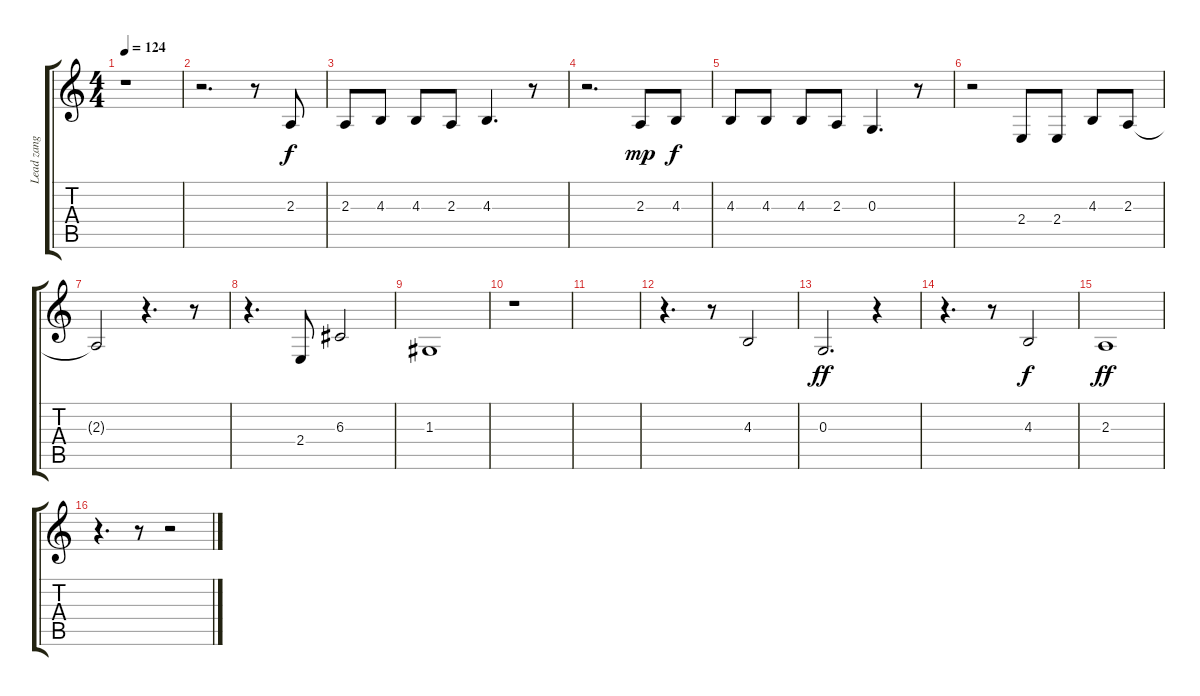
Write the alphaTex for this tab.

\track ("Lead zang" "Lead zang") {instrument bassoon}
\staff {score tabs}
\tuning (E4 B3 G3 D3 A2 E2) {hide}
\ts (4 4)
\tempo 124
\clef g2
\ks c
r.1{dy f} |
r.2{d} r.8 2.3.8 |
2.3.8 4.3.8 4.3.8 2.3.8 4.3.4{d} r.8 |
r.2{d} 2.3.8{dy mp} 4.3.8{dy f} |
4.3.8 4.3.8 4.3.8 2.3.8 0.3.4{d} r.8 |
r.2 2.4.8 2.4.8 4.3.8 2.3.8 |
2.3{t}.2 r.4{d} r.8 |
r.4{d} 2.4.8 6.3.2 |
1.3.1 |
r.1 |
|
r.4{d} r.8 4.3.2 |
0.3.2{d dy ff} r.4 |
r.4{d} r.8 4.3.2{dy f} |
2.3.1{dy ff} |
r.4{d} r.8 r.2
